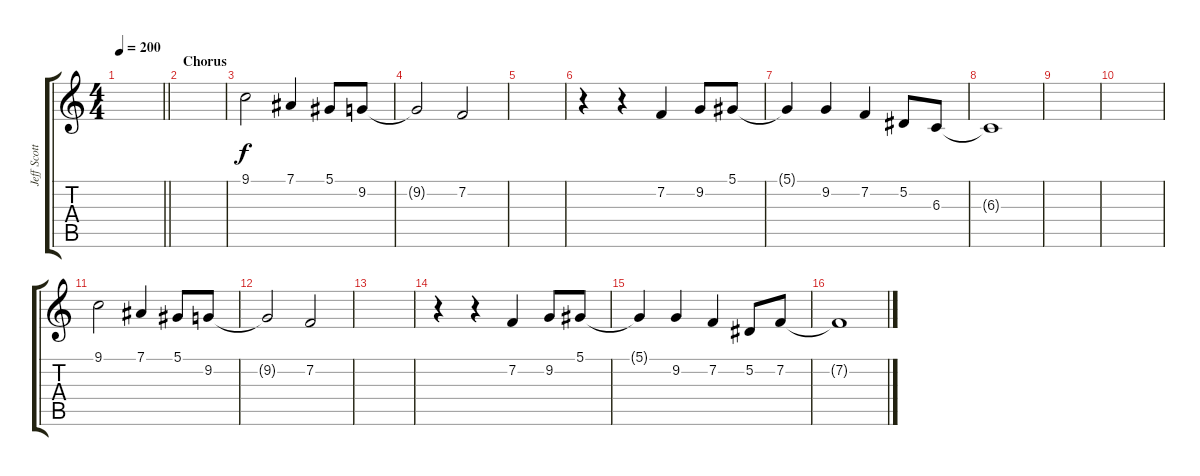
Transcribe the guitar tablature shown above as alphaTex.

\track ("Jeff Scott Soto" "Jeff Scott") {instrument lead2sawtooth}
\staff {score tabs}
\tuning (Eb4 Bb3 Gb3 Db3 Ab2 Eb2) {hide}
\ts (4 4)
\tempo 200
\clef g2
\barLineRight lightlight
\ks c
|
\section ("" "Chorus")
|
9.1.2 7.1.4 5.1.8 9.2.8 |
9.2{t}.2 7.2.2 |
|
r.4 r.4 7.2.4 9.2.8 5.1.8 |
5.1{t}.4 9.2.4 7.2.4 5.2.8 6.3.8 |
6.3{t}.1 |
|
|
9.1.2 7.1.4 5.1.8 9.2.8 |
9.2{t}.2 7.2.2 |
|
r.4 r.4 7.2.4 9.2.8 5.1.8 |
5.1{t}.4 9.2.4 7.2.4 5.2.8 7.2.8 |
7.2{t}.1
